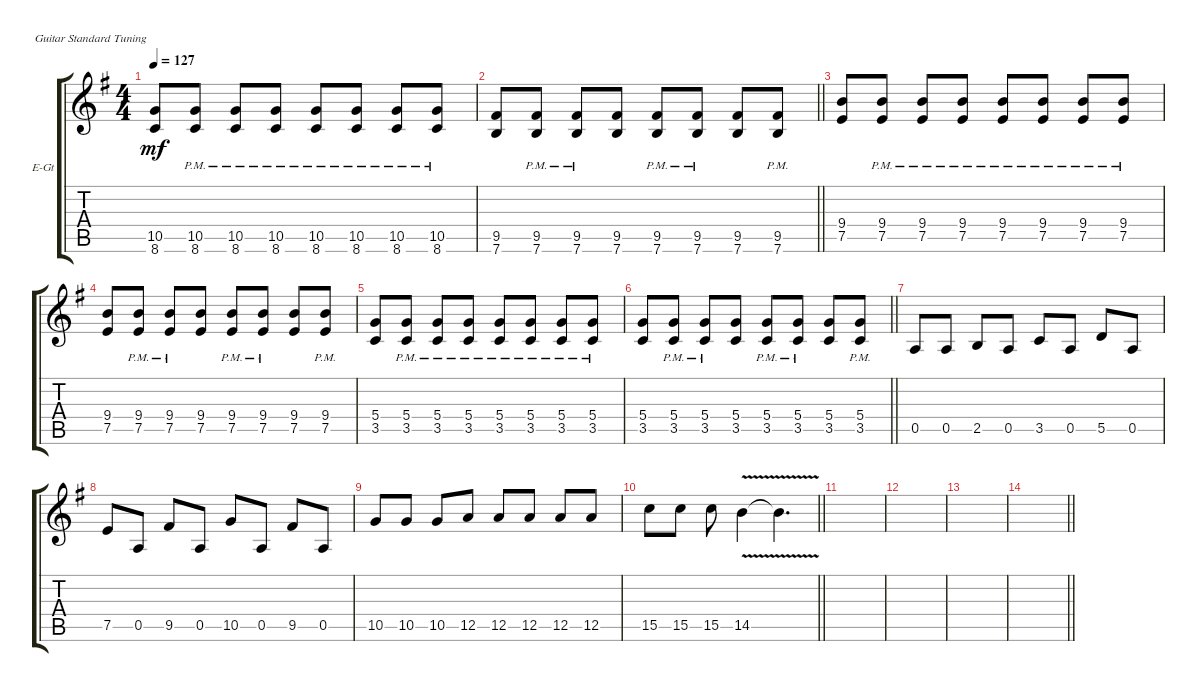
\bracketExtendMode groupsimilarinstruments
\firstSystemTrackNameOrientation horizontal
\otherSystemsTrackNameOrientation horizontal
\track ("guitar drive (Artur Potemkin)" "E-Gt") {instrument electricguitarclean}
\staff {score tabs}
\tuning (E4 B3 G3 D3 A2 E2)
\ts (4 4)
\tempo 127
\clef g2
\scale
0.333333
\ks eminor
(8.6 10.5).8{dy mf} (10.5{pm} 8.6{pm}).8 (10.5{pm} 8.6{pm}).8 (10.5{pm} 8.6{pm}).8 (10.5{pm} 8.6{pm}).8 (10.5{pm} 8.6{pm}).8 (10.5{pm} 8.6{pm}).8 (10.5{pm} 8.6{pm}).8 |
\scale
0.333333
\barLineRight lightlight
(9.5 7.6).8 (9.5{pm} 7.6{pm}).8 (9.5{pm} 7.6{pm}).8 (9.5 7.6).8 (9.5{pm} 7.6{pm}).8 (9.5{pm} 7.6{pm}).8 (9.5 7.6).8 (9.5{pm} 7.6{pm}).8 |
\scale
0.333333 (7.5 9.4).8 (7.5{pm} 9.4{pm}).8 (7.5{pm} 9.4{pm}).8 (7.5{pm} 9.4{pm}).8 (7.5{pm} 9.4{pm}).8 (7.5{pm} 9.4{pm}).8 (7.5{pm} 9.4{pm}).8 (7.5{pm} 9.4{pm}).8 |
\scale
0.333333 (7.5 9.4).8 (7.5{pm} 9.4{pm}).8 (7.5{pm} 9.4{pm}).8 (7.5 9.4).8 (7.5{pm} 9.4{pm}).8 (7.5{pm} 9.4{pm}).8 (9.4 7.5).8 (7.5{pm} 9.4{pm}).8 |
\scale
0.333333 (5.4 3.5).8 (3.5{pm} 5.4{pm}).8 (3.5{pm} 5.4{pm}).8 (3.5{pm} 5.4{pm}).8 (3.5{pm} 5.4{pm}).8 (3.5{pm} 5.4{pm}).8 (3.5{pm} 5.4{pm}).8 (3.5{pm} 5.4{pm}).8 |
\scale
0.333333
\barLineRight lightlight
(3.5 5.4).8 (3.5{pm} 5.4{pm}).8 (3.5{pm} 5.4{pm}).8 (3.5 5.4).8 (3.5{pm} 5.4{pm}).8 (3.5{pm} 5.4{pm}).8 (3.5 5.4).8 (3.5{pm} 5.4{pm}).8 |
\scale
0.333333 0.5.8 0.5.8 2.5.8 0.5.8 3.5.8 0.5.8 5.5.8 0.5.8 |
\scale
0.333333 7.5.8 0.5.8 9.5.8 0.5.8 10.5.8 0.5.8 9.5.8 0.5.8 |
\scale
0.333333 10.5.8 10.5.8 10.5.8 12.5.8 12.5.8 12.5.8 12.5.8 12.5.8 |
\scale
0.333333
\barLineRight lightlight
15.5.8 15.5.8 15.5.8 14.5{v}.4 14.5{v t}.4{d} |
\scale
0.333333 |
\scale
0.333333 |
\scale
0.333333 |
\scale
0.333333
\barLineRight lightlight
|
\scale
0.333333 |
\scale
0.333333
